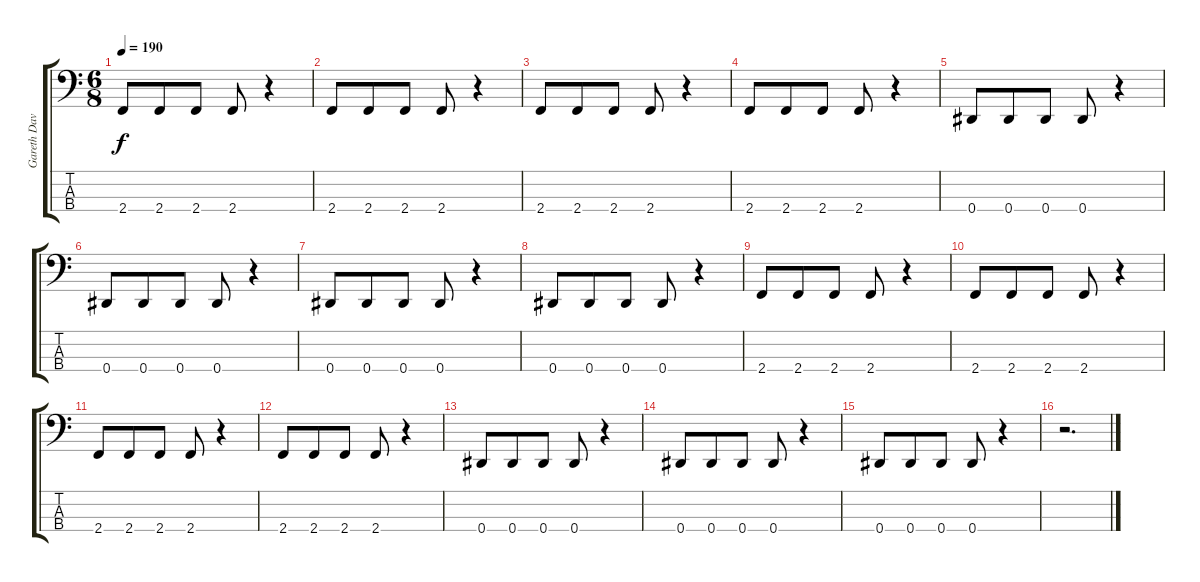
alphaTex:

\track ("Gareth Davies" "Gareth Dav") {instrument electricbasspick}
\staff {score tabs}
\tuning (Gb2 Db2 Bb1 Eb1) {hide}
\ts (6 8)
\tempo 190
\clef f4
\ks c
2.4.8{dy f} 2.4.8 2.4.8 2.4.8 r.4 |
2.4.8 2.4.8 2.4.8 2.4.8 r.4 |
2.4.8 2.4.8 2.4.8 2.4.8 r.4 |
2.4.8 2.4.8 2.4.8 2.4.8 r.4 |
0.4.8 0.4.8 0.4.8 0.4.8 r.4 |
0.4.8 0.4.8 0.4.8 0.4.8 r.4 |
0.4.8 0.4.8 0.4.8 0.4.8 r.4 |
0.4.8 0.4.8 0.4.8 0.4.8 r.4 |
2.4.8 2.4.8 2.4.8 2.4.8 r.4 |
2.4.8 2.4.8 2.4.8 2.4.8 r.4 |
2.4.8 2.4.8 2.4.8 2.4.8 r.4 |
2.4.8 2.4.8 2.4.8 2.4.8 r.4 |
0.4.8 0.4.8 0.4.8 0.4.8 r.4 |
0.4.8 0.4.8 0.4.8 0.4.8 r.4 |
0.4.8 0.4.8 0.4.8 0.4.8 r.4 |
r.2{d}
